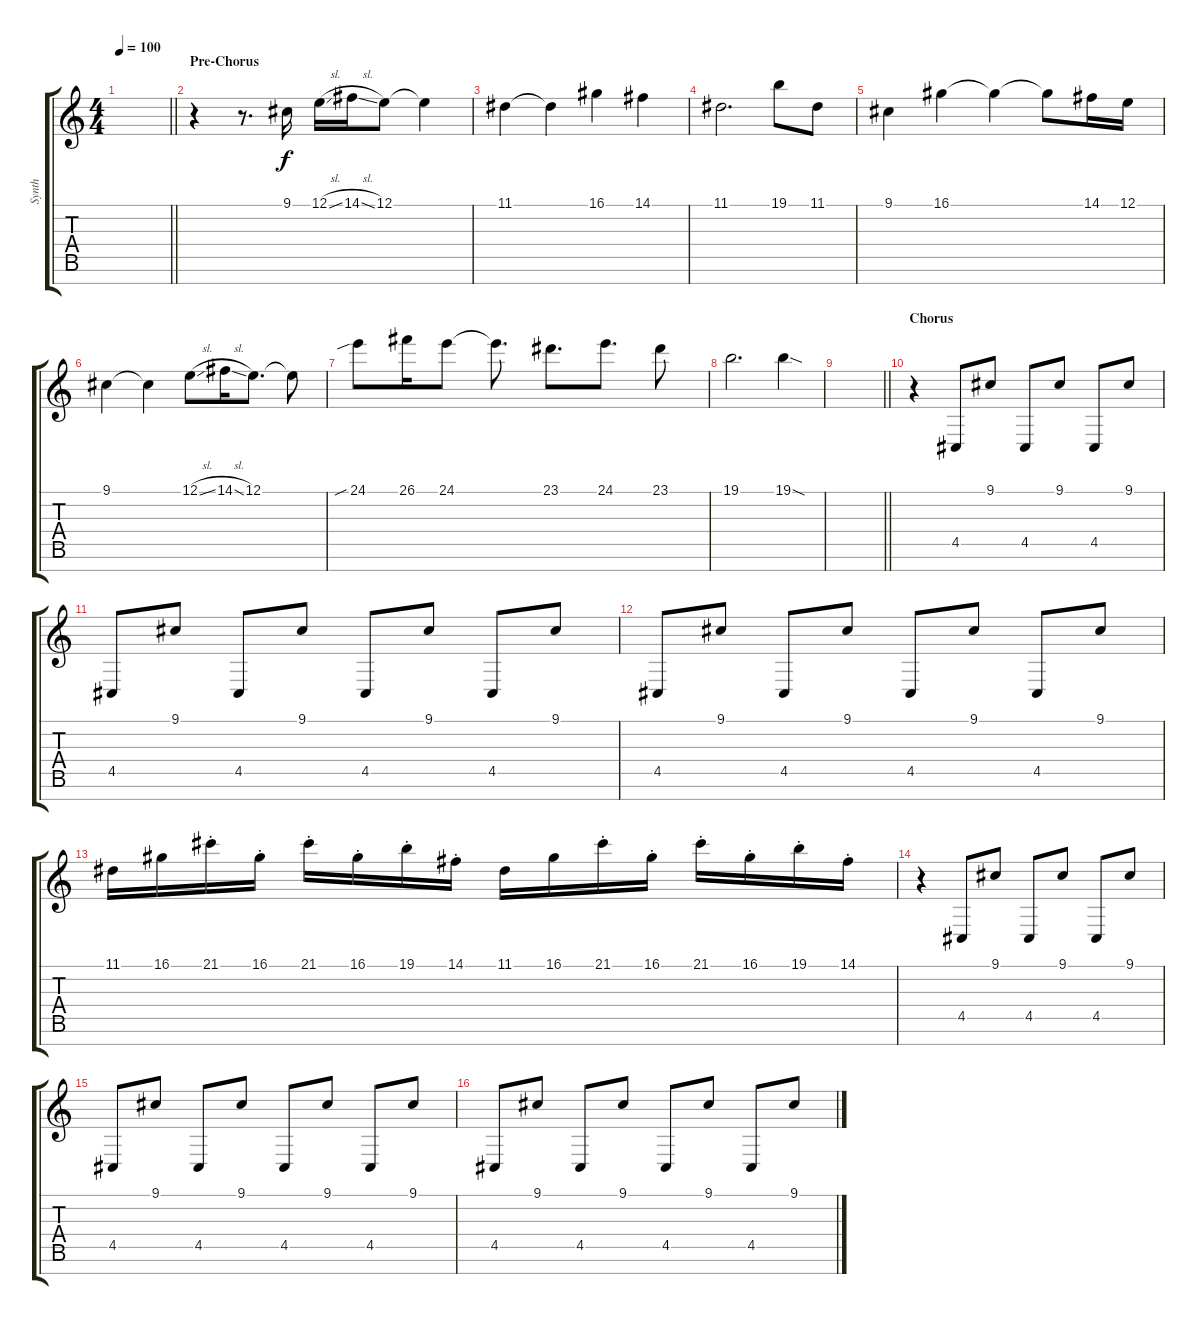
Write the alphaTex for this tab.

\track ("Synth" "Synth") {instrument lead3calliope}
\staff {score tabs}
\tuning (E4 B3 G3 D3 A2 E2 B1) {hide}
\ts (4 4)
\tempo 100
\clef g2
\barLineRight lightlight
\ks c
|
\section ("" "Pre-Chorus")
r.4 r.8{d} 9.1.16 12.1{sl}.16 14.1{sl}.16 12.1.8 12.1{t}.4 |
11.1.4 11.1{t}.4 16.1.4 14.1.4 |
11.1.2{d} 19.1.8 11.1.8 |
9.1.4 16.1.4 16.1{t}.4 16.1{t}.8 14.1.16 12.1.16 |
9.1.4 9.1{t}.4 12.1{sl}.8 14.1{sl}.16 12.1.8{d} 12.1{t}.8 |
24.1{sib}.8 26.1.16 24.1.8 24.1{t}.8{d} 23.1.8{d} 24.1.8{d} 23.1.8 |
19.1.2{d} 19.1{sod}.4 |
\barLineRight lightlight
|
\section ("" "Chorus")
r.4 4.5.8{volume 6 balance 0 instrument lead2sawtooth} 9.1.8{balance 16} 4.5.8{balance 0} 9.1.8{balance 16} 4.5.8{balance 0} 9.1.8{balance 16} |
4.5.8{balance 0} 9.1.8{balance 16} 4.5.8{balance 0} 9.1.8{balance 16} 4.5.8{balance 0} 9.1.8{balance 16} 4.5.8{balance 0} 9.1.8{balance 16} |
4.5.8{balance 0} 9.1.8{balance 16} 4.5.8{balance 0} 9.1.8{balance 16} 4.5.8{balance 0} 9.1.8{balance 16} 4.5.8{balance 0} 9.1.8{balance 16} |
11.1.16{balance 8} 16.1.16 21.1{st}.16 16.1{st}.16 21.1{st}.16 16.1{st}.16 19.1{st}.16 14.1{st}.16 11.1.16 16.1.16 21.1{st}.16 16.1{st}.16 21.1{st}.16 16.1{st}.16 19.1{st}.16 14.1{st}.16 |
r.4 4.5.8{balance 0} 9.1.8{balance 16} 4.5.8{balance 0} 9.1.8{balance 16} 4.5.8{balance 0} 9.1.8{balance 16} |
4.5.8{balance 0} 9.1.8{balance 16} 4.5.8{balance 0} 9.1.8{balance 16} 4.5.8{balance 0} 9.1.8{balance 16} 4.5.8{balance 0} 9.1.8{balance 16} |
4.5.8{balance 0} 9.1.8{balance 16} 4.5.8{balance 0} 9.1.8{balance 16} 4.5.8{balance 0} 9.1.8{balance 16} 4.5.8{balance 0} 9.1.8{balance 16}
